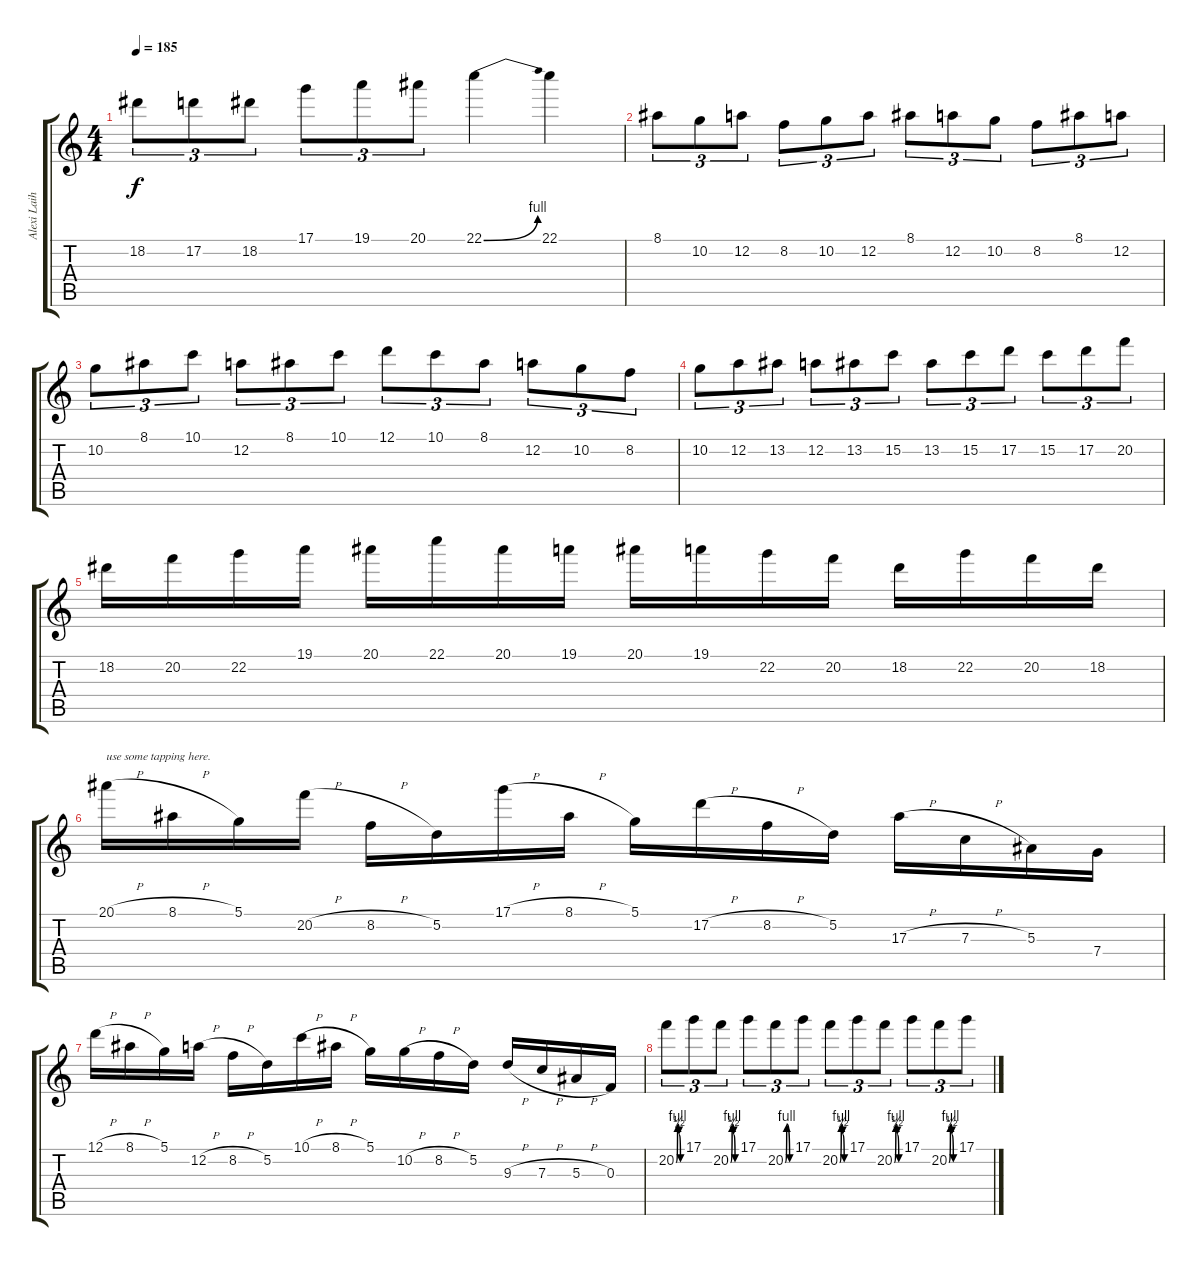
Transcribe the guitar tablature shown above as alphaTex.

\track ("Alexi Laiho" "Alexi Laih") {instrument distortionguitar}
\staff {score tabs}
\tuning (D4 A3 F3 C3 G2 D2) {hide}
\ts (4 4)
\tempo 185
\clef g2
\ks c
18.2.8{tu (3 2) dy f} 17.2.8{tu (3 2)} 18.2.8{tu (3 2)} 17.1.8{tu (3 2)} 19.1.8{tu (3 2)} 20.1.8{tu (3 2)} 22.1{be (bend 0 0 60 4)}.4 22.1.4 |
8.1.8{tu (3 2)} 10.2.8{tu (3 2)} 12.2.8{tu (3 2)} 8.2.8{tu (3 2)} 10.2.8{tu (3 2)} 12.2.8{tu (3 2)} 8.1.8{tu (3 2)} 12.2.8{tu (3 2)} 10.2.8{tu (3 2)} 8.2.8{tu (3 2)} 8.1.8{tu (3 2)} 12.2.8{tu (3 2)} |
10.2.8{tu (3 2)} 8.1.8{tu (3 2)} 10.1.8{tu (3 2)} 12.2.8{tu (3 2)} 8.1.8{tu (3 2)} 10.1.8{tu (3 2)} 12.1.8{tu (3 2)} 10.1.8{tu (3 2)} 8.1.8{tu (3 2)} 12.2.8{tu (3 2)} 10.2.8{tu (3 2)} 8.2.8{tu (3 2)} |
10.2.8{tu (3 2)} 12.2.8{tu (3 2)} 13.2.8{tu (3 2)} 12.2.8{tu (3 2)} 13.2.8{tu (3 2)} 15.2.8{tu (3 2)} 13.2.8{tu (3 2)} 15.2.8{tu (3 2)} 17.2.8{tu (3 2)} 15.2.8{tu (3 2)} 17.2.8{tu (3 2)} 20.2.8{tu (3 2)} |
18.2.16 20.2.16 22.2.16 19.1.16 20.1.16 22.1.16 20.1.16 19.1.16 20.1.16 19.1.16 22.2.16 20.2.16 18.2.16 22.2.16 20.2.16 18.2.16 |
20.1{h}.16{txt "use some tapping here."} 8.1{h}.16 5.1.16 20.2{h}.16 8.2{h}.16 5.2.16 17.1{h}.16 8.1{h}.16 5.1.16 17.2{h}.16 8.2{h}.16 5.2.16 17.3{h}.16 7.3{h}.16 5.3.16 7.4.16 |
12.1{h}.16 8.1{h}.16 5.1.16 12.2{h}.16 8.2{h}.16 5.2.16 10.1{h}.16 8.1{h}.16 5.1.16 10.2{h}.16 8.2{h}.16 5.2.16 9.3{h}.16 7.3{h}.16 5.3{h}.16 0.3.16 |
20.2{be (custom 0 0 15 4 30 2 45 0 60 0)}.8{tu (3 2)} 17.1.8{tu (3 2)} 20.2{be (custom 0 0 15 4 30 2 45 0 60 0)}.8{tu (3 2)} 17.1.8{tu (3 2)} 20.2{be (custom 0 0 15 4 45 0 60 0)}.8{tu (3 2)} 17.1.8{tu (3 2)} 20.2{be (custom 0 0 15 4 30 2 45 0 60 0)}.8{tu (3 2)} 17.1.8{tu (3 2)} 20.2{be (custom 0 0 15 4 30 2 45 0 60 0)}.8{tu (3 2)} 17.1.8{tu (3 2)} 20.2{be (custom 0 0 15 4 30 2 45 0 60 0)}.8{tu (3 2)} 17.1.8{tu (3 2)}
